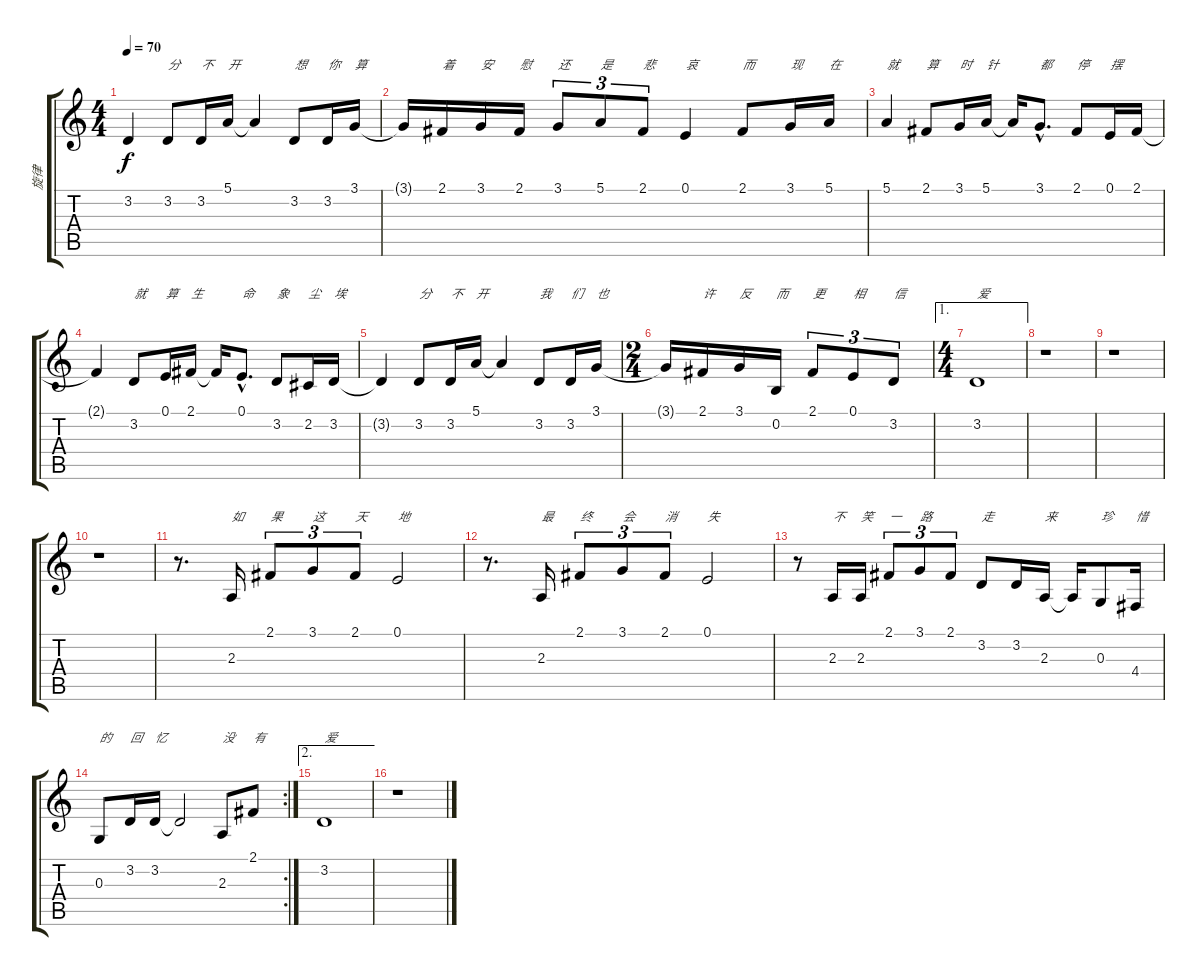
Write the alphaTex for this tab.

\track ("旋律" "旋律") {instrument electricgrandpiano}
\staff {score tabs}
\tuning (E4 B3 G3 D3 A2 E2) {hide}
\ts (4 4)
\tempo 70
\clef g2
\ks c
3.2{t}.4{dy f} 3.2.8{txt "分"} 3.2.16{txt "不"} 5.1.16{txt "开"} 5.1{t}.4 3.2.8{txt "想"} 3.2.16{txt "你"} 3.1.16{txt "算"} |
3.1{t}.16 2.1.16{txt "着"} 3.1.16{txt "安"} 2.1.16{txt "慰"} 3.1.8{tu (3 2) txt "还"} 5.1.8{tu (3 2) txt "是"} 2.1.8{tu (3 2) txt "悲"} 0.1.4{txt "哀"} 2.1.8{txt "而"} 3.1.16{txt "现"} 5.1.16{txt "在"} |
5.1.4{txt "就"} 2.1.8{txt "算"} 3.1.16{txt "时"} 5.1.16{txt "针"} 5.1{t}.16 3.1{hac}.8{d txt "都"} 2.1.8{txt "停"} 0.1.16{txt "摆"} 2.1.16 |
2.1{t}.4 3.2.8{txt "就"} 0.1.16{txt "算"} 2.1.16{txt "生"} 2.1{t}.16 0.1{hac}.8{d txt "命"} 3.2.8{txt "象"} 2.2.16{txt "尘"} 3.2.16{txt "埃"} |
3.2{t}.4 3.2.8{txt "分"} 3.2.16{txt "不"} 5.1.16{txt "开"} 5.1{t}.4 3.2.8{txt "我"} 3.2.16{txt "们"} 3.1.16{txt "也"} |
\ts (2 4)
3.1{t}.16 2.1.16{txt "许"} 3.1.16{txt "反"} 0.2.16{txt "而"} 2.1.8{tu (3 2) txt "更"} 0.1.8{tu (3 2) txt "相"} 3.2.8{tu (3 2) txt "信"} |
\ae 1
\ts (4 4)
3.2.1{txt "爱"} |
r.1 |
r.1 |
r.1 |
r.8{d} 2.3.16{txt "如"} 2.1.8{tu (3 2) txt "果"} 3.1.8{tu (3 2) txt "这"} 2.1.8{tu (3 2) txt "天"} 0.1.2{txt "地"} |
r.8{d} 2.3.16{txt "最"} 2.1.8{tu (3 2) txt "终"} 3.1.8{tu (3 2) txt "会"} 2.1.8{tu (3 2) txt "消"} 0.1.2{txt "失"} |
r.8 2.3.16{txt "不"} 2.3.16{txt "笑"} 2.1.8{tu (3 2) txt "一"} 3.1.8{tu (3 2) txt "路"} 2.1.8{tu (3 2)} 3.2.8{txt "走"} 3.2.16 2.3.16{txt "来"} 2.3{t}.16 0.3.8{txt "珍"} 4.4.16{txt "惜"} |
\rc 2
0.3.8{txt "的"} 3.2.16{txt "回"} 3.2.16{txt "忆"} 3.2{t}.2 2.3.8{txt "没"} 2.1.8{txt "有"} |
\ae 2
3.2.1{txt "爱"} |
r.1
